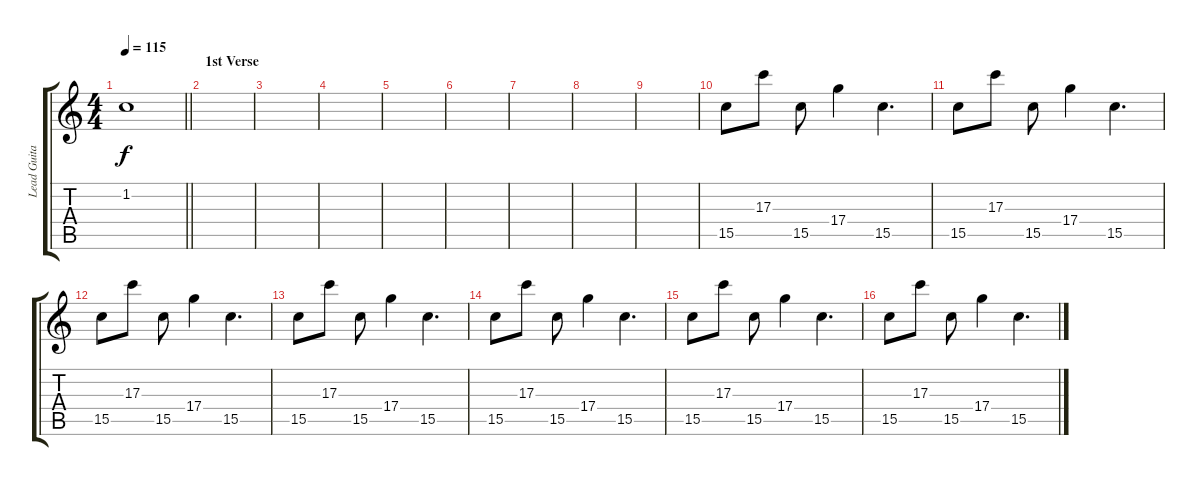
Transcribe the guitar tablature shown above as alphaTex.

\track ("Lead Guitar" "Lead Guita") {instrument overdrivenguitar}
\staff {score tabs}
\tuning (E4 B3 G3 D3 A2 E2) {hide}
\ts (4 4)
\tempo 115
\clef g2
\barLineRight lightlight
\ks c
1.2{t}.1{dy f} |
\section ("" "1st Verse")
|
|
|
|
|
|
|
|
15.5.8 17.3.8 15.5.8 17.4.4 15.5.4{d} |
15.5.8 17.3.8 15.5.8 17.4.4 15.5.4{d} |
15.5.8 17.3.8 15.5.8 17.4.4 15.5.4{d} |
15.5.8 17.3.8 15.5.8 17.4.4 15.5.4{d} |
15.5.8 17.3.8 15.5.8 17.4.4 15.5.4{d} |
15.5.8 17.3.8 15.5.8 17.4.4 15.5.4{d} |
15.5.8 17.3.8 15.5.8 17.4.4 15.5.4{d}
